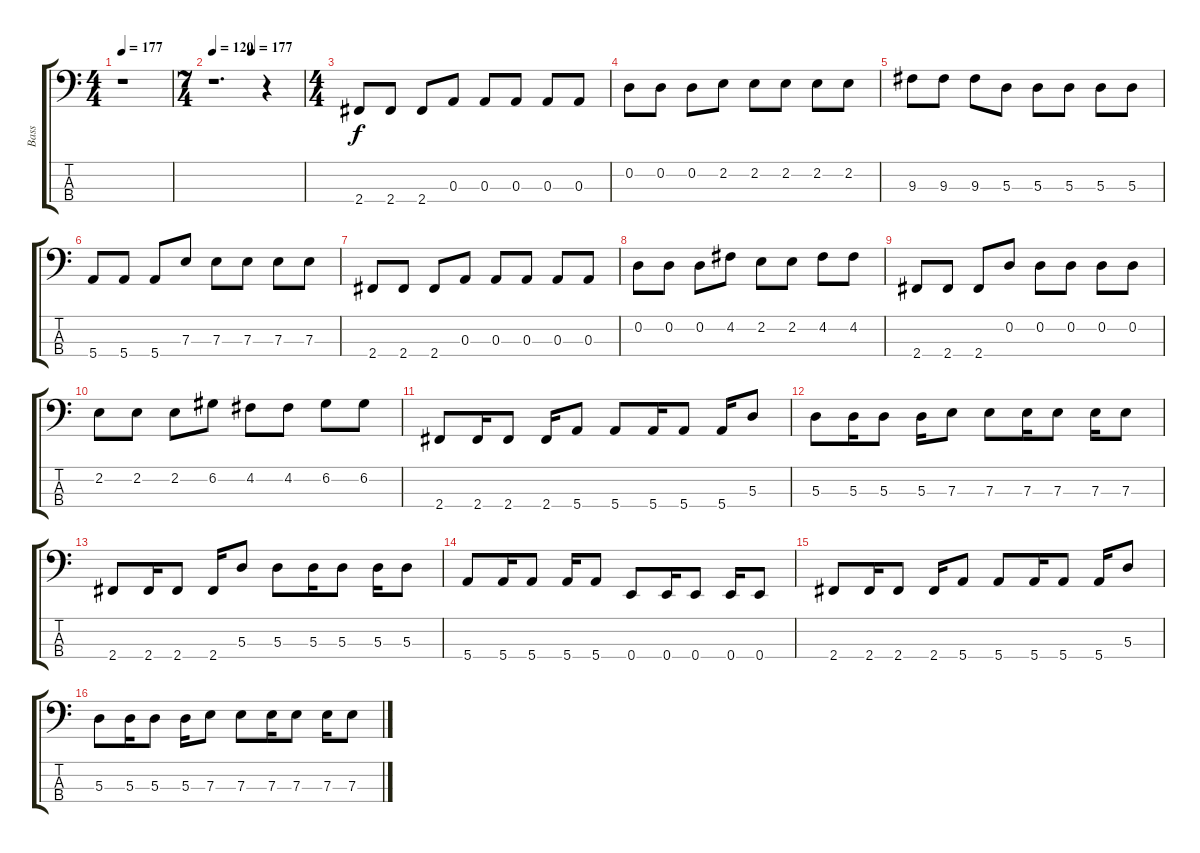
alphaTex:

\track ("Bass" "Bass") {instrument electricbasspick}
\staff {score tabs}
\tuning (G2 D2 A1 E1) {hide}
\ts (4 4)
\tempo 177
\clef f4
\ks c
r.1{dy f instrument electricbasspick} |
\ts (7 4)
\tempo 120
\tempo (177 0.42857142857142855)
r.1{d} r.4 |
\ts (4 4)
2.4.8 2.4.8 2.4.8 0.3.8 0.3.8 0.3.8 0.3.8 0.3.8 |
0.2.8 0.2.8 0.2.8 2.2.8 2.2.8 2.2.8 2.2.8 2.2.8 |
9.3.8 9.3.8 9.3.8 5.3.8 5.3.8 5.3.8 5.3.8 5.3.8 |
5.4.8 5.4.8 5.4.8 7.3.8 7.3.8 7.3.8 7.3.8 7.3.8 |
2.4.8 2.4.8 2.4.8 0.3.8 0.3.8 0.3.8 0.3.8 0.3.8 |
0.2.8 0.2.8 0.2.8 4.2.8 2.2.8 2.2.8 4.2.8 4.2.8 |
2.4.8 2.4.8 2.4.8 0.2.8 0.2.8 0.2.8 0.2.8 0.2.8 |
2.2.8 2.2.8 2.2.8 6.2.8 4.2.8 4.2.8 6.2.8 6.2.8 |
2.4.8 2.4.16 2.4.8 2.4.16 5.4.8 5.4.8 5.4.16 5.4.8 5.4.16 5.3.8 |
5.3.8 5.3.16 5.3.8 5.3.16 7.3.8 7.3.8 7.3.16 7.3.8 7.3.16 7.3.8 |
2.4.8 2.4.16 2.4.8 2.4.16 5.3.8 5.3.8 5.3.16 5.3.8 5.3.16 5.3.8 |
5.4.8 5.4.16 5.4.8 5.4.16 5.4.8 0.4.8 0.4.16 0.4.8 0.4.16 0.4.8 |
2.4.8 2.4.16 2.4.8 2.4.16 5.4.8 5.4.8 5.4.16 5.4.8 5.4.16 5.3.8 |
5.3.8 5.3.16 5.3.8 5.3.16 7.3.8 7.3.8 7.3.16 7.3.8 7.3.16 7.3.8
